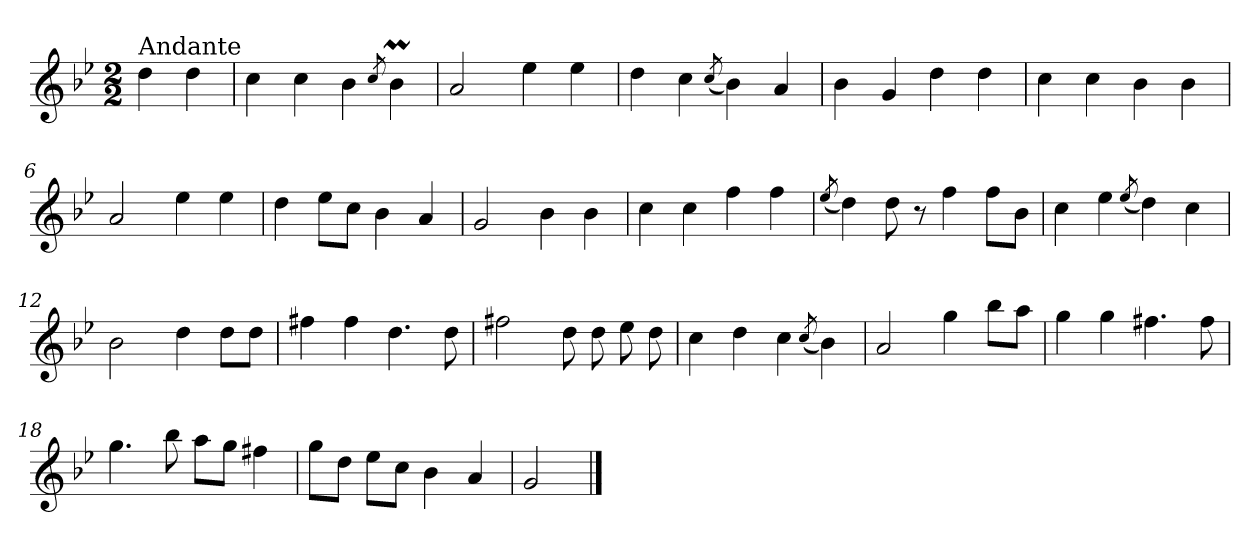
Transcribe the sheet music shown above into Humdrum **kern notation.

**kern
*part1
*staff1
*clefG2
*k[b-e-]
*g:
*M2/2
=
!LO:TX:a:t=Andante
4dd\
4dd\
=1
4cc\
4cc\
4b-\
8qcc/
4b-M\
=2
2a/
4ee-\
4ee-\
=3
4dd\
4cc\
(<8qcc/
4b-\)
4a/
=4
4b-\
4g/
4dd\
4dd\
!!LO:LB:g=z
=5
4cc\
4cc\
4b-\
4b-\
=6
2a/
4ee-\
4ee-\
=7
4dd\
8ee-\L
8cc\J
4b-\
4a/
=8
2g/
4b-\
4b-\
=9
4cc\
4cc\
4ff\
4ff\
!!LO:LB:g=z
=10
(<8qee-/
4dd\)
8dd\
8r
4ff\
8ff\L
8b-\J
=11
4cc\
4ee-\
(<8qee-/
4dd\)
4cc\
=12
2b-\
4dd\
8dd\L
8dd\J
=13
4ff#X\
4ff#\
4.dd\
8dd\
=14
2ff#X\
8dd\
8dd\
8ee-\
8dd\
!!LO:LB:g=z
=15
4cc\
4dd\
4cc\
(<8qcc/
4b-\)
=16
2a/
4gg\
8bb-\L
8aa\J
=17
4gg\
4gg\
4.ff#X\
8ff#\
=18
4.gg\
8bb-\
8aa\L
8gg\J
4ff#X\
=19
8gg\L
8dd\J
8ee-\L
8cc\J
4b-\
4a/
!!LO:LB:g=z
=20
2g/
==
*-
